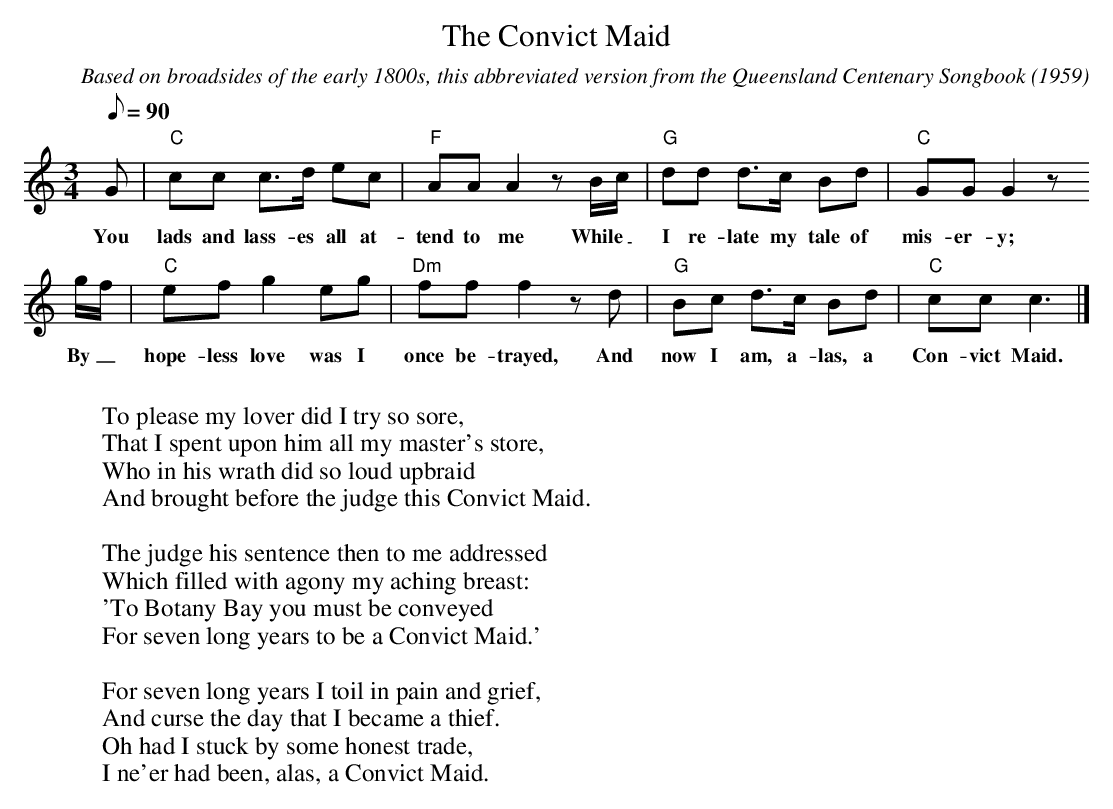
X:1
T:Convict Maid, The
C:Based on broadsides of the early 1800s, this abbreviated version from the Queensland Centenary Songbook (1959)
M:3/4
L:1/8
Q:90
K:Cmaj
G|"C"cc c>d ec|"F"AA A2zB/2c/2|"G"dd d>c Bd|"C"GG G2z
w:You lads and lass-es all at-tend to me While_ I re-late my tale of mis-er-y;
g/2f/2|"C"ef g2 eg|"Dm"ff f2zd|"G"Bc d>c Bd|"C"cc c3|]
w: By_hope-less love was I once be-trayed, And now I am, a-las, a Con-vict Maid.
W:
W:To please my lover did I try so sore,
W:That I spent upon him all my master's store,
W:Who in his wrath did so loud upbraid
W:And brought before the judge this Convict Maid.
W:
W:The judge his sentence then to me addressed
W:Which filled with agony my aching breast:
W:'To Botany Bay you must be conveyed
W:For seven long years to be a Convict Maid.'
W:
W:For seven long years I toil in pain and grief,
W:And curse the day that I became a thief.
W:Oh had I stuck by some honest trade,
W:I ne'er had been, alas, a Convict Maid.
